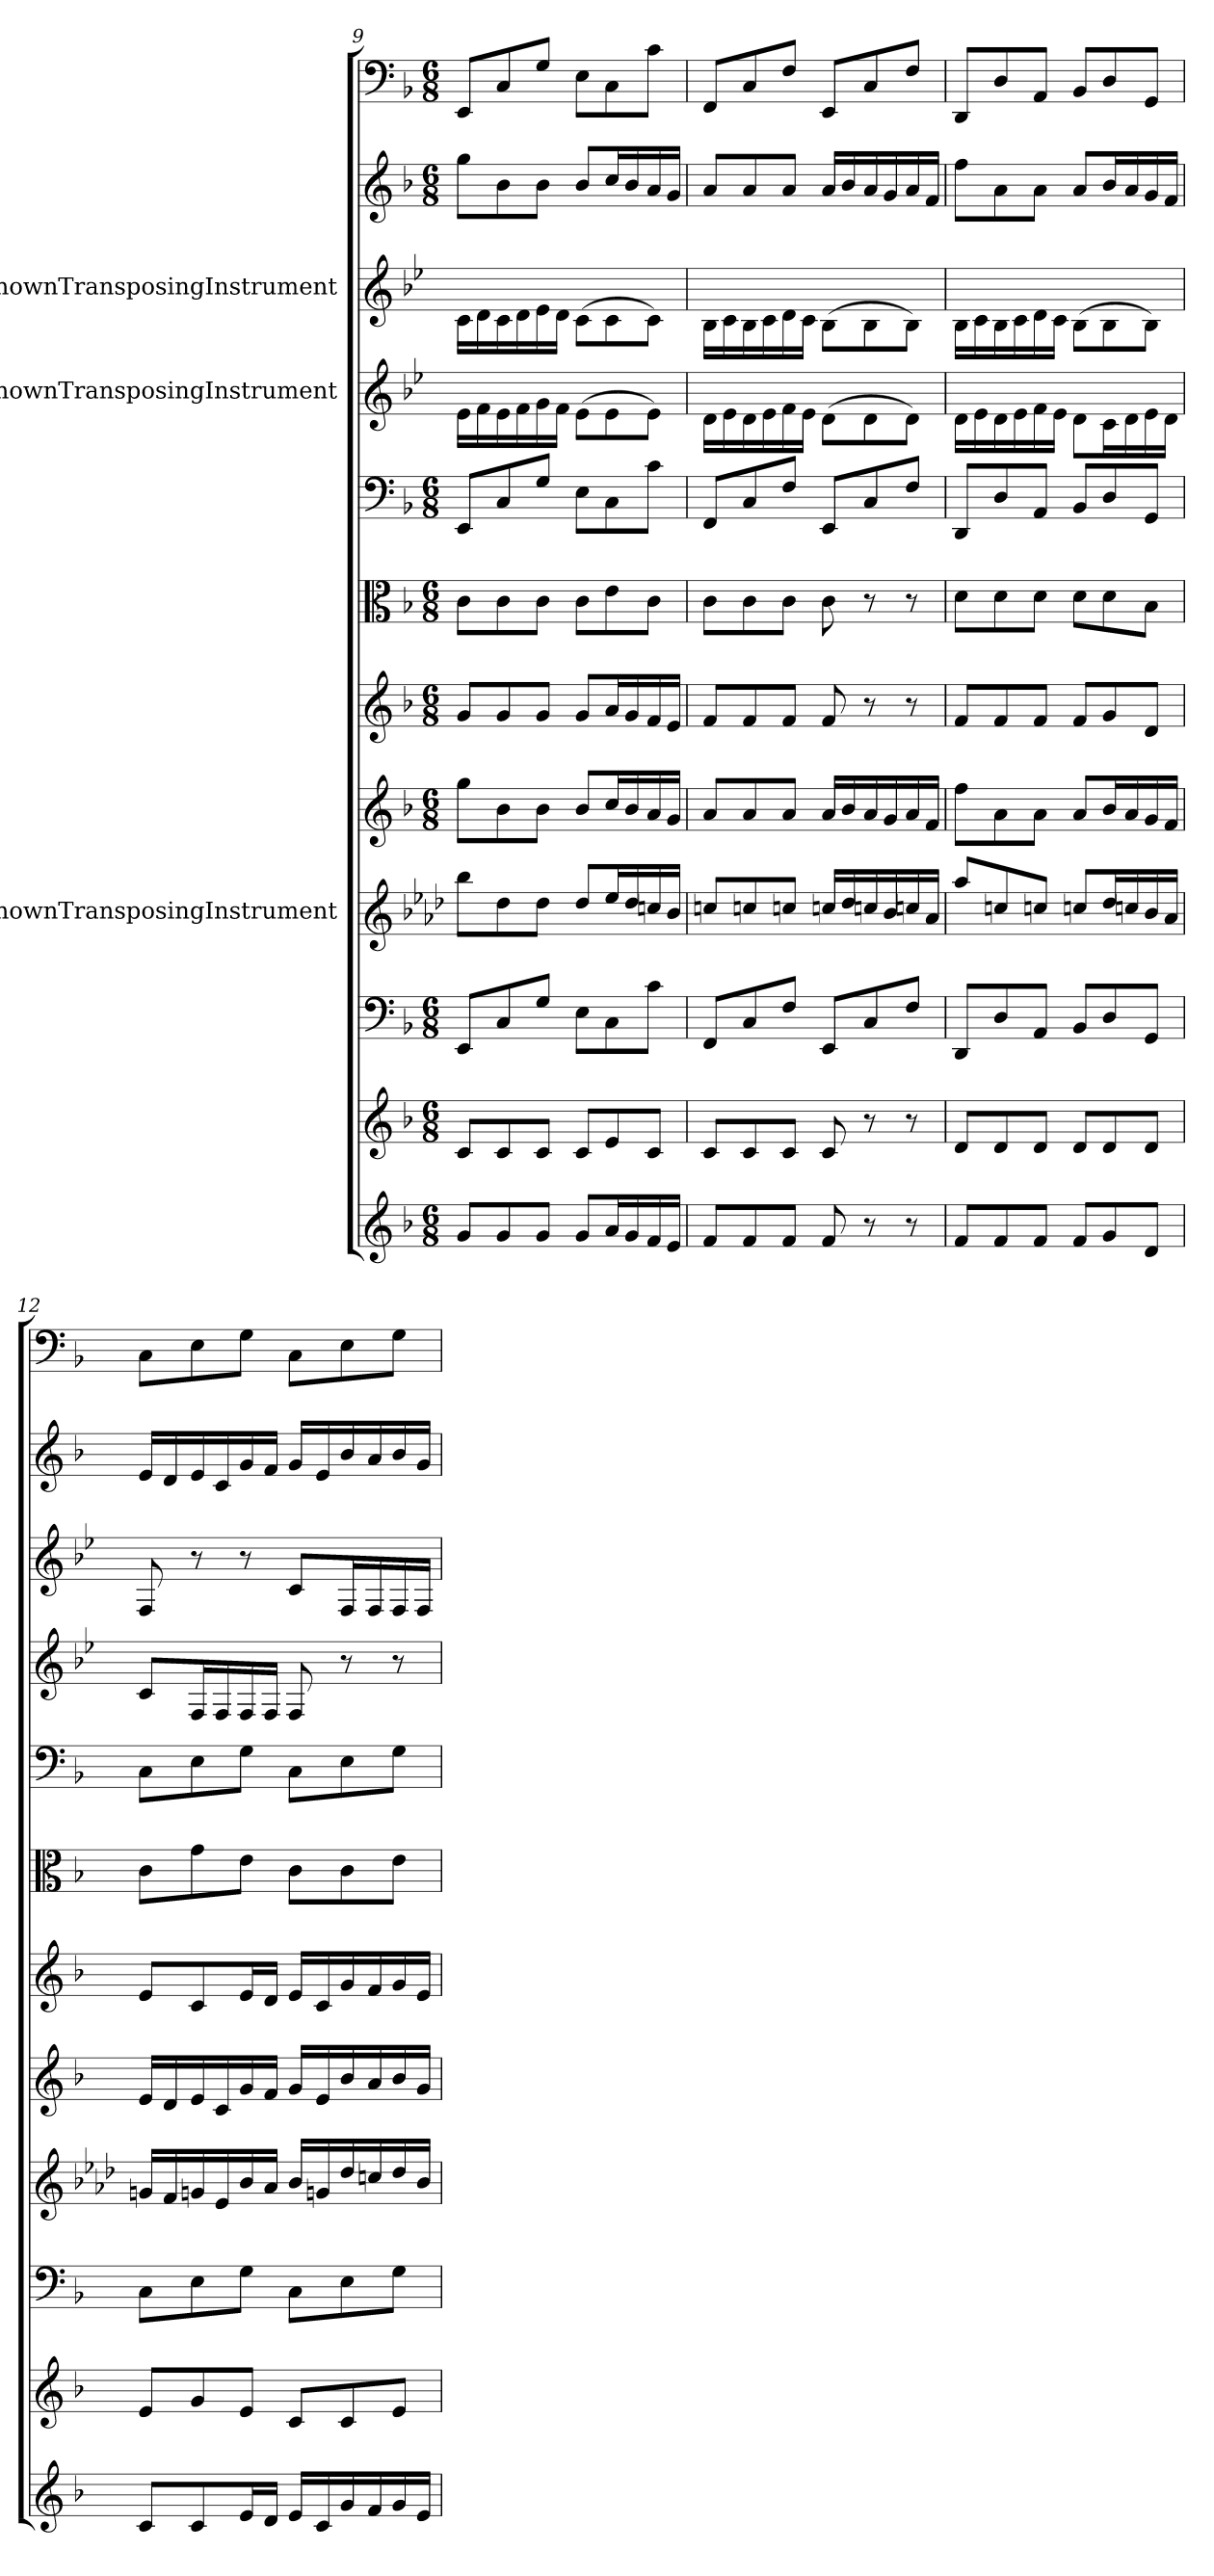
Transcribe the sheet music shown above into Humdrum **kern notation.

**kern	**kern	**kern	**kern	**kern	**kern	**kern	**kern	**kern	**kern	**kern	**kern
*part12	*part11	*part10	*part9	*part8	*part7	*part6	*part5	*part4	*part3	*part2	*part1
*staff12	*staff11	*staff10	*staff9	*staff8	*staff7	*staff6	*staff5	*staff4	*staff3	*staff2	*staff1
*	*	*	*I"UnknownTransposingInstrument	*	*	*	*	*I"UnknownTransposingInstrument	*I"UnknownTransposingInstrument	*	*
*clefG2	*clefG2	*clefF4	*clefG2	*clefG2	*clefG2	*clefC3	*clefF4	*clefG2	*clefG2	*clefG2	*clefF4
*	*	*	*ITrd2c3	*	*	*	*	*ITrd-4c-7	*ITrd-4c-7	*	*
*k[b-]	*k[b-]	*k[b-]	*k[b-]	*k[b-]	*k[b-]	*k[b-]	*k[b-]	*k[b-]	*k[b-]	*k[b-]	*k[b-]
*F:	*F:	*F:	*	*F:	*F:	*F:	*F:	*	*	*F:	*F:
*M6/8	*M6/8	*M6/8	*	*M6/8	*M6/8	*M6/8	*M6/8	*	*	*M6/8	*M6/8
=9	=9	=9	=9	=9	=9	=9	=9	=9	=9	=9	=9
8g/L	8c/L	8EE/L	8gg\L	8gg\L	8g/L	8c\L	8EE/L	16b-\LL	16g\LL	8gg\L	8EE/L
.	.	.	.	.	.	.	.	16cc\	16a\	.	.
8g/	8c/	8C/	8b-\	8b-\	8g/	8c\	8C/	16b-\	16g\	8b-\	8C/
.	.	.	.	.	.	.	.	16cc\	16a\	.	.
8g/J	8c/J	8G/J	8b-\J	8b-\J	8g/J	8c\J	8G/J	16dd\	16b-\	8b-\J	8G/J
.	.	.	.	.	.	.	.	16cc\JJ	16a\JJ	.	.
8g/L	8c/L	8E\L	8b-/L	8b-/L	8g/L	8c\L	8E\L	(8b-\L	(8g\L	8b-/L	8E\L
16a/L	8e/	8C\	16cc/L	16cc/L	16a/L	8e\	8C\	8b-\	8g\	16cc/L	8C\
16g/	.	.	16b-/	16b-/	16g/	.	.	.	.	16b-/	.
16f/	8c/J	8c\J	16an/	16a/	16f/	8c\J	8c\J	8b-\J)	8g\J)	16a/	8c\J
16e/JJ	.	.	16g/JJ	16g/JJ	16e/JJ	.	.	.	.	16g/JJ	.
=10	=10	=10	=10	=10	=10	=10	=10	=10	=10	=10	=10
8f/L	8c/L	8FF/L	8an/L	8a/L	8f/L	8c\L	8FF/L	16a\LL	16f\LL	8a/L	8FF/L
.	.	.	.	.	.	.	.	16b-\	16g\	.	.
8f/	8c/	8C/	8an/	8a/	8f/	8c\	8C/	16a\	16f\	8a/	8C/
.	.	.	.	.	.	.	.	16b-\	16g\	.	.
8f/J	8c/J	8F/J	8an/J	8a/J	8f/J	8c\J	8F/J	16cc\	16a\	8a/J	8F/J
.	.	.	.	.	.	.	.	16b-\JJ	16g\JJ	.	.
8f/	8c/	8EE/L	16an/LL	16a/LL	8f/	8c\	8EE/L	(8a\L	(8f\L	16a/LL	8EE/L
.	.	.	16b-/	16b-/	.	.	.	.	.	16b-/	.
8r	8r	8C/	16an/	16a/	8r	8r	8C/	8a\	8f\	16a/	8C/
.	.	.	16g/	16g/	.	.	.	.	.	16g/	.
8r	8r	8F/J	16an/	16a/	8r	8r	8F/J	8a\J)	8f\J)	16a/	8F/J
.	.	.	16f/JJ	16f/JJ	.	.	.	.	.	16f/JJ	.
=11	=11	=11	=11	=11	=11	=11	=11	=11	=11	=11	=11
8f/L	8d/L	8DD/L	8ff/L	8ff\L	8f/L	8d\L	8DD/L	16a\LL	16f\LL	8ff\L	8DD/L
.	.	.	.	.	.	.	.	16b-\	16g\	.	.
8f/	8d/	8D/	8an/	8a\	8f/	8d\	8D/	16a\	16f\	8a\	8D/
.	.	.	.	.	.	.	.	16b-\	16g\	.	.
8f/J	8d/J	8AA/J	8an/J	8a\J	8f/J	8d\J	8AA/J	16cc\	16a\	8a\J	8AA/J
.	.	.	.	.	.	.	.	16b-\JJ	16g\JJ	.	.
8f/L	8d/L	8BB-/L	8an/L	8a/L	8f/L	8d\L	8BB-/L	8a\L	(8f\L	8a/L	8BB-/L
8g/	8d/	8D/	16b-/L	16b-/L	8g/	8d\	8D/	16g\L	8f\	16b-/L	8D/
.	.	.	16an/	16a/	.	.	.	16a\	.	16a/	.
8d/J	8d/J	8GG/J	16g/	16g/	8d/J	8B-\J	8GG/J	16b-\	8f\J)	16g/	8GG/J
.	.	.	16f/JJ	16f/JJ	.	.	.	16a\JJ	.	16f/JJ	.
=12	=12	=12	=12	=12	=12	=12	=12	=12	=12	=12	=12
8c/L	8e/L	8C\L	16en/LL	16e/LL	8e/L	8c\L	8C\L	8g/L	8c/	16e/LL	8C\L
.	.	.	16d/	16d/	.	.	.	.	.	16d/	.
8c/	8g/	8E\	16en/	16e/	8c/	8g\	8E\	16c/L	8r	16e/	8E\
.	.	.	16c/	16c/	.	.	.	16c/	.	16c/	.
16e/L	8e/J	8G\J	16g/	16g/	16e/L	8e\J	8G\J	16c/	8r	16g/	8G\J
16d/JJ	.	.	16f/JJ	16f/JJ	16d/JJ	.	.	16c/JJ	.	16f/JJ	.
16e/LL	8c/L	8C\L	16g/LL	16g/LL	16e/LL	8c\L	8C\L	8c/	8g/L	16g/LL	8C\L
16c/	.	.	16en/	16e/	16c/	.	.	.	.	16e/	.
16g/	8c/	8E\	16b-/	16b-/	16g/	8c\	8E\	8r	16c/L	16b-/	8E\
16f/	.	.	16an/	16a/	16f/	.	.	.	16c/	16a/	.
16g/	8e/J	8G\J	16b-/	16b-/	16g/	8e\J	8G\J	8r	16c/	16b-/	8G\J
16e/JJ	.	.	16g/JJ	16g/JJ	16e/JJ	.	.	.	16c/JJ	16g/JJ	.
=	=	=	=	=	=	=	=	=	=	=	=
*-	*-	*-	*-	*-	*-	*-	*-	*-	*-	*-	*-
